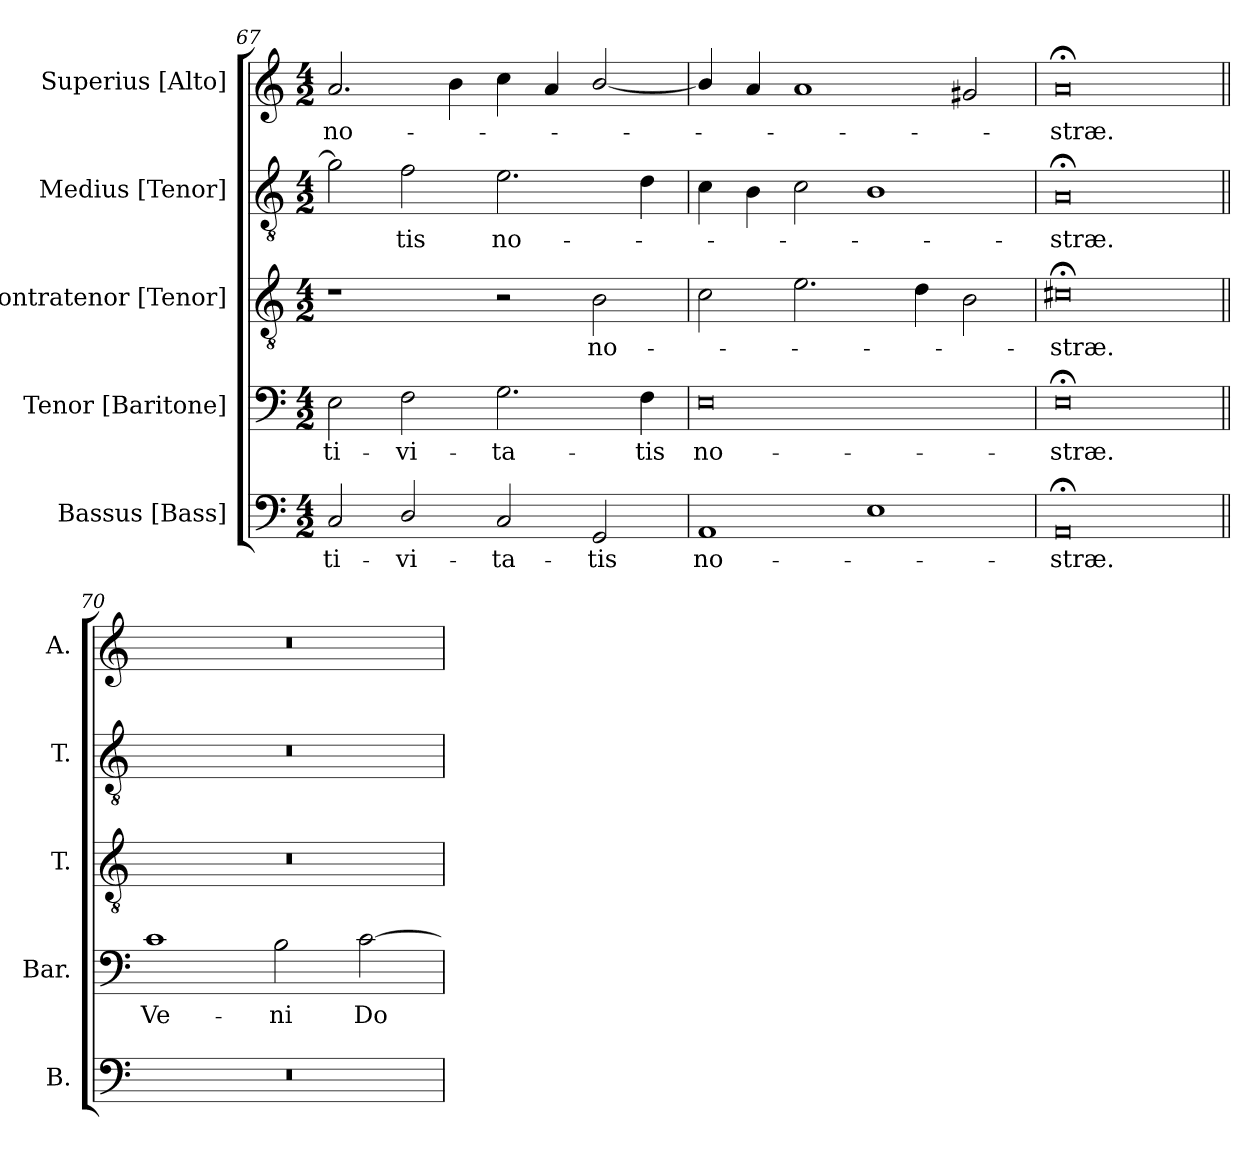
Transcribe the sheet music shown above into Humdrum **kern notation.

**kern	**text	**kern	**text	**kern	**text	**kern	**text	**kern	**text
*part5	*part5	*part4	*part4	*part3	*part3	*part2	*part2	*part1	*part1
*staff5	*staff5	*staff4	*staff4	*staff3	*staff3	*staff2	*staff2	*staff1	*staff1
*I"Bassus [Bass]	*	*I"Tenor [Baritone]	*	*I"Contratenor [Tenor]	*	*I"Medius [Tenor]	*	*I"Superius [Alto]	*
*I'B.	*	*I'Bar.	*	*I'T.	*	*I'T.	*	*I'A.	*
*clefF4	*	*clefF4	*	*clefGv2	*	*clefGv2	*	*clefG2	*
*	*	*	*	*ITrd7c12	*	*ITrd7c12	*	*	*
*k[]	*	*k[]	*	*k[]	*	*k[]	*	*k[]	*
*C:	*	*C:	*	*C:	*	*C:	*	*C:	*
*M4/2	*	*M4/2	*	*M4/2	*	*M4/2	*	*M4/2	*
=67	=67	=67	=67	=67	=67	=67	=67	=67	=67
!	!LO:LY:b:color=#000000	!	!	!	!	!	!	!	!
!	!	!	!LO:LY:b:color=#000000	!	!	!	!	!	!
!	!	!	!	!	!	!	!	!	!LO:LY:b:color=#000000
2Ci/	-ti-	2Ei\	-ti-	1r	.	2Gi\]	.	2.ai/	no-
!	!LO:LY:b:color=#000000	!	!	!	!	!	!	!	!
!	!	!	!LO:LY:b:color=#000000	!	!	!	!	!	!
!	!	!	!	!	!	!	!LO:LY:b:color=#000000	!	!
2Di/	-vi-	2Fi\	-vi-	.	.	2Fi\	-tis	.	.
.	.	.	.	.	.	.	.	4bi\	.
!	!LO:LY:b:color=#000000	!	!	!	!	!	!	!	!
!	!	!	!LO:LY:b:color=#000000	!	!	!	!	!	!
!	!	!	!	!	!	!	!LO:LY:b:color=#000000	!	!
2Ci/	-ta-	2.Gi\	-ta-	2r	.	2.Ei\	no-	4cci\	.
.	.	.	.	.	.	.	.	4ai/	.
!	!LO:LY:b:color=#000000	!	!	!	!	!	!	!	!
!	!	!	!	!	!LO:LY:b:color=#000000	!	!	!	!
2GGi/	-tis	.	.	2BBi\	no-	.	.	[2bi/	.
!	!	!	!LO:LY:b:color=#000000	!	!	!	!	!	!
.	.	4Fi\	-tis	.	.	4Di\	.	.	.
=68	=68	=68	=68	=68	=68	=68	=68	=68	=68
!	!LO:LY:b:color=#000000	!	!	!	!	!	!	!	!
!	!	!	!LO:LY:b:color=#000000	!	!	!	!	!	!
1AAi	no-	0Ei	no-	2Ci\	.	4Ci\	.	4bi/]	.
.	.	.	.	.	.	4BBi\	.	4ai/	.
.	.	.	.	2.Ei\	.	2Ci\	.	1ai	.
1Ei	.	.	.	.	.	1BBi	.	.	.
.	.	.	.	4Di\	.	.	.	.	.
.	.	.	.	2BBi\	.	.	.	2g#Xi/	.
=69	=69	=69	=69	=69	=69	=69	=69	=69	=69
!	!LO:LY:b:color=#000000	!	!	!	!	!	!	!	!
!	!	!	!LO:LY:b:color=#000000	!	!	!	!	!	!
!	!	!	!	!	!LO:LY:b:color=#000000	!	!	!	!
!	!	!	!	!	!	!	!LO:LY:b:color=#000000	!	!
!	!	!	!	!	!	!	!	!	!LO:LY:b:color=#000000
0AA;i	-stræ.	0E;i	-stræ.	0C#X;i	-stræ.	0AA;i	-stræ.	0a;i	-stræ.
!!LO:LB:g=z
=70||	=70||	=70||	=70||	=70||	=70||	=70||	=70||	=70||	=70||
!LO:N:vis=1	!	!	!	!	!	!	!	!	!
!	!	!	!LO:LY:b:color=#000000	!LO:N:vis=1	!	!LO:N:vis=1	!	!LO:N:vis=1	!
0r	.	1ci	Ve-	0r	.	0r	.	0r	.
!	!	!	!LO:LY:b:color=#000000	!	!	!	!	!	!
.	.	2Bi\	-ni	.	.	.	.	.	.
!	!	!	!LO:LY:b:color=#000000	!	!	!	!	!	!
.	.	[2ci\	Do-	.	.	.	.	.	.
=	=	=	=	=	=	=	=	=	=
*-	*-	*-	*-	*-	*-	*-	*-	*-	*-
